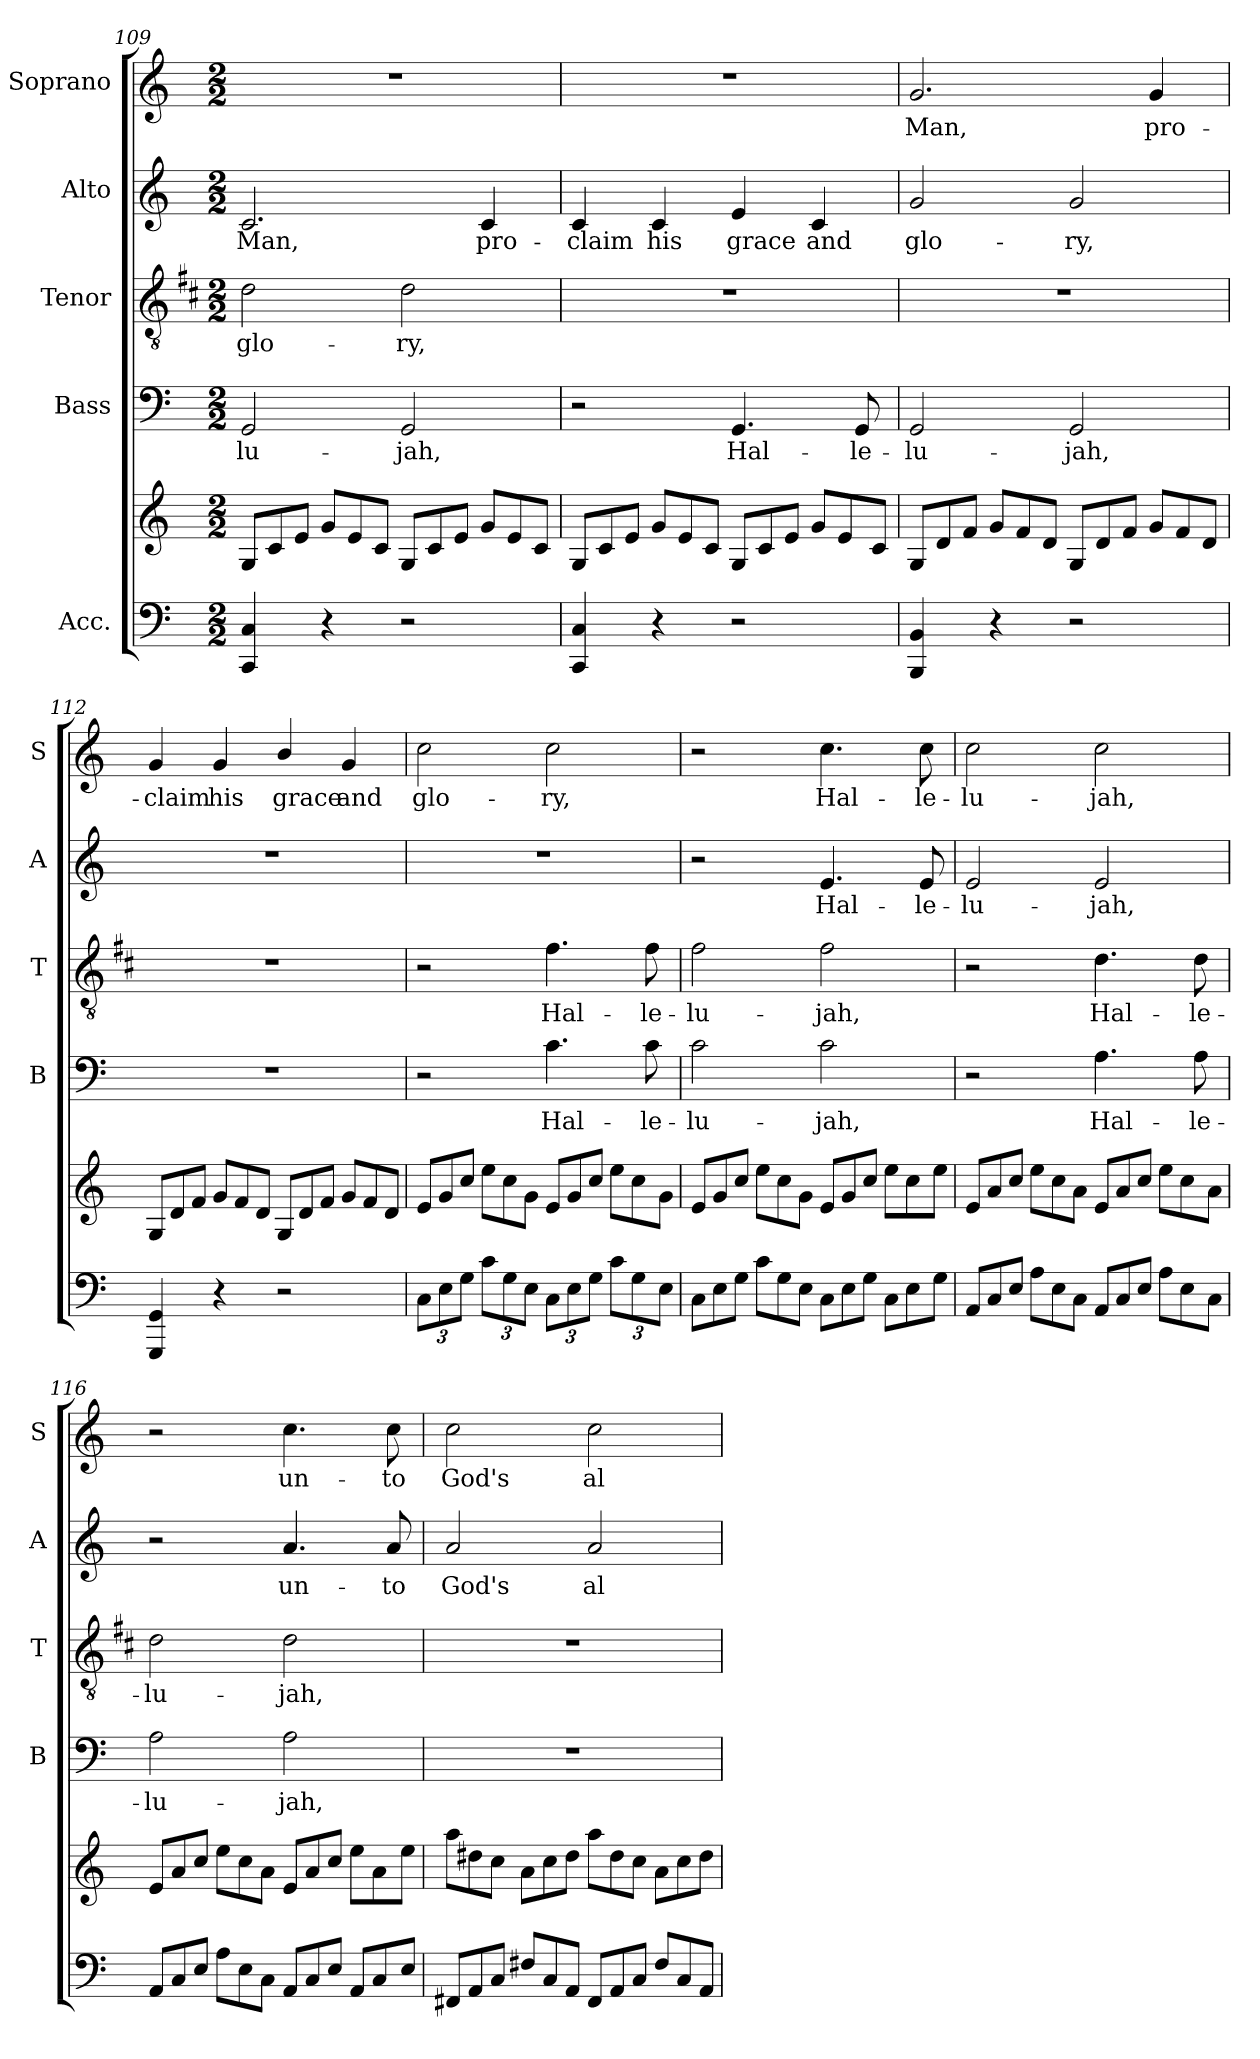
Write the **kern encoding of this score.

**kern	**kern	**kern	**text	**kern	**text	**kern	**text	**kern	**text
*part5	*part5	*part4	*part4	*part3	*part3	*part2	*part2	*part1	*part1
*staff6	*staff5	*staff4	*staff4	*staff3	*staff3	*staff2	*staff2	*staff1	*staff1
*I"Acc.	*	*I"Bass	*	*I"Tenor	*	*I"Alto	*	*I"Soprano	*
*	*	*I'B	*	*I'T	*	*I'A	*	*I'S	*
!!LO:LB:g=z
*clefF4	*clefG2	*clefF4	*	*clefGv2	*	*clefG2	*	*clefG2	*
*	*	*	*	*ITrd1c2	*	*	*	*	*
*k[]	*k[]	*k[]	*	*k[]	*	*k[]	*	*k[]	*
*C:	*C:	*C:	*	*C:	*	*C:	*	*C:	*
*M2/2	*M2/2	*M2/2	*	*M2/2	*	*M2/2	*	*M2/2	*
*	*Xtuplet	*	*	*	*	*	*	*	*
=109	=109	=109	=109	=109	=109	=109	=109	=109	=109
!	!	!	!LO:LY:b	!	!LO:LY:b	!	!LO:LY:b	!	!
4CC/ 4C/	12G/L	2GG/	-lu-	2c\	glo-	2.c/	Man,	1r	.
.	12c/	.	.	.	.	.	.	.	.
.	12e/J	.	.	.	.	.	.	.	.
4r	12g/L	.	.	.	.	.	.	.	.
.	12e/	.	.	.	.	.	.	.	.
.	12c/J	.	.	.	.	.	.	.	.
!	!	!	!LO:LY:b	!	!LO:LY:b	!	!	!	!
2r	12G/L	2GG/	-jah,	2c\	-ry,	.	.	.	.
.	12c/	.	.	.	.	.	.	.	.
.	12e/J	.	.	.	.	.	.	.	.
!	!	!	!	!	!	!	!LO:LY:b	!	!
.	12g/L	.	.	.	.	4c/	pro-	.	.
.	12e/	.	.	.	.	.	.	.	.
.	12c/J	.	.	.	.	.	.	.	.
=110	=110	=110	=110	=110	=110	=110	=110	=110	=110
!	!	!	!	!	!	!	!LO:LY:b	!	!
4CC/ 4C/	12G/L	2r	.	1r	.	4c/	-claim	1r	.
.	12c/	.	.	.	.	.	.	.	.
.	12e/J	.	.	.	.	.	.	.	.
!	!	!	!	!	!	!	!LO:LY:b	!	!
4r	12g/L	.	.	.	.	4c/	his	.	.
.	12e/	.	.	.	.	.	.	.	.
.	12c/J	.	.	.	.	.	.	.	.
!	!	!	!LO:LY:b	!	!	!	!LO:LY:b	!	!
2r	12G/L	4.GG/	Hal-	.	.	4e/	grace	.	.
.	12c/	.	.	.	.	.	.	.	.
.	12e/J	.	.	.	.	.	.	.	.
!	!	!	!	!	!	!	!LO:LY:b	!	!
.	12g/L	.	.	.	.	4c/	and	.	.
.	12e/	.	.	.	.	.	.	.	.
!	!	!	!LO:LY:b	!	!	!	!	!	!
.	.	8GG/	-le-	.	.	.	.	.	.
.	12c/J	.	.	.	.	.	.	.	.
=111	=111	=111	=111	=111	=111	=111	=111	=111	=111
!	!	!	!LO:LY:b	!	!	!	!LO:LY:b	!	!LO:LY:b
4BBB/ 4BB/	12G/L	2GG/	-lu-	1r	.	2g/	glo-	2.g/	Man,
.	12d/	.	.	.	.	.	.	.	.
.	12f/J	.	.	.	.	.	.	.	.
4r	12g/L	.	.	.	.	.	.	.	.
.	12f/	.	.	.	.	.	.	.	.
.	12d/J	.	.	.	.	.	.	.	.
!	!	!	!LO:LY:b	!	!	!	!LO:LY:b	!	!
2r	12G/L	2GG/	-jah,	.	.	2g/	-ry,	.	.
.	12d/	.	.	.	.	.	.	.	.
.	12f/J	.	.	.	.	.	.	.	.
!	!	!	!	!	!	!	!	!	!LO:LY:b
.	12g/L	.	.	.	.	.	.	4g/	pro-
.	12f/	.	.	.	.	.	.	.	.
.	12d/J	.	.	.	.	.	.	.	.
=112	=112	=112	=112	=112	=112	=112	=112	=112	=112
!	!	!	!	!	!	!	!	!	!LO:LY:b
4GGG/ 4GG/	12G/L	1r	.	1r	.	1r	.	4g/	-claim
.	12d/	.	.	.	.	.	.	.	.
.	12f/J	.	.	.	.	.	.	.	.
!	!	!	!	!	!	!	!	!	!LO:LY:b
4r	12g/L	.	.	.	.	.	.	4g/	his
.	12f/	.	.	.	.	.	.	.	.
.	12d/J	.	.	.	.	.	.	.	.
!	!	!	!	!	!	!	!	!	!LO:LY:b
2r	12G/L	.	.	.	.	.	.	4b/	grace
.	12d/	.	.	.	.	.	.	.	.
.	12f/J	.	.	.	.	.	.	.	.
!	!	!	!	!	!	!	!	!	!LO:LY:b
.	12g/L	.	.	.	.	.	.	4g/	and
.	12f/	.	.	.	.	.	.	.	.
.	12d/J	.	.	.	.	.	.	.	.
=113	=113	=113	=113	=113	=113	=113	=113	=113	=113
!	!	!	!	!	!	!	!	!	!LO:LY:b
12C\L	12e/L	2r	.	2r	.	1r	.	2cc\	glo-
12E\	12g/	.	.	.	.	.	.	.	.
12G\J	12cc/J	.	.	.	.	.	.	.	.
12c\L	12ee\L	.	.	.	.	.	.	.	.
12G\	12cc\	.	.	.	.	.	.	.	.
12E\J	12g\J	.	.	.	.	.	.	.	.
!	!	!	!LO:LY:b	!	!LO:LY:b	!	!	!	!LO:LY:b
12C\L	12e/L	4.c\	Hal-	4.e\	Hal-	.	.	2cc\	-ry,
12E\	12g/	.	.	.	.	.	.	.	.
12G\J	12cc/J	.	.	.	.	.	.	.	.
12c\L	12ee\L	.	.	.	.	.	.	.	.
12G\	12cc\	.	.	.	.	.	.	.	.
!	!	!	!LO:LY:b	!	!LO:LY:b	!	!	!	!
.	.	8c\	-le-	8e\	-le-	.	.	.	.
12E\J	12g\J	.	.	.	.	.	.	.	.
!!LO:LB:g=z
=114	=114	=114	=114	=114	=114	=114	=114	=114	=114
*Xtuplet	*	*	*	*	*	*	*	*	*
!	!	!	!LO:LY:b	!	!LO:LY:b	!	!	!	!
12C\L	12e/L	2c\	-lu-	2e\	-lu-	2r	.	2r	.
12E\	12g/	.	.	.	.	.	.	.	.
12G\J	12cc/J	.	.	.	.	.	.	.	.
12c\L	12ee\L	.	.	.	.	.	.	.	.
12G\	12cc\	.	.	.	.	.	.	.	.
12E\J	12g\J	.	.	.	.	.	.	.	.
!	!	!	!LO:LY:b	!	!LO:LY:b	!	!LO:LY:b	!	!LO:LY:b
12C\L	12e/L	2c\	-jah,	2e\	-jah,	4.e/	Hal-	4.cc\	Hal-
12E\	12g/	.	.	.	.	.	.	.	.
12G\J	12cc/J	.	.	.	.	.	.	.	.
12C\L	12ee\L	.	.	.	.	.	.	.	.
12E\	12cc\	.	.	.	.	.	.	.	.
!	!	!	!	!	!	!	!LO:LY:b	!	!LO:LY:b
.	.	.	.	.	.	8e/	-le-	8cc\	-le-
12G\J	12ee\J	.	.	.	.	.	.	.	.
=115	=115	=115	=115	=115	=115	=115	=115	=115	=115
!	!	!	!	!	!	!	!LO:LY:b	!	!LO:LY:b
12AA/L	12e/L	2r	.	2r	.	2e/	-lu-	2cc\	-lu-
12C/	12a/	.	.	.	.	.	.	.	.
12E/J	12cc/J	.	.	.	.	.	.	.	.
12A\L	12ee\L	.	.	.	.	.	.	.	.
12E\	12cc\	.	.	.	.	.	.	.	.
12C\J	12a\J	.	.	.	.	.	.	.	.
!	!	!	!LO:LY:b	!	!LO:LY:b	!	!LO:LY:b	!	!LO:LY:b
12AA/L	12e/L	4.A\	Hal-	4.c\	Hal-	2e/	-jah,	2cc\	-jah,
12C/	12a/	.	.	.	.	.	.	.	.
12E/J	12cc/J	.	.	.	.	.	.	.	.
12A\L	12ee\L	.	.	.	.	.	.	.	.
12E\	12cc\	.	.	.	.	.	.	.	.
!	!	!	!LO:LY:b	!	!LO:LY:b	!	!	!	!
.	.	8A\	-le-	8c\	-le-	.	.	.	.
12C\J	12a\J	.	.	.	.	.	.	.	.
=116	=116	=116	=116	=116	=116	=116	=116	=116	=116
!	!	!	!LO:LY:b	!	!LO:LY:b	!	!	!	!
12AA/L	12e/L	2A\	-lu-	2c\	-lu-	2r	.	2r	.
12C/	12a/	.	.	.	.	.	.	.	.
12E/J	12cc/J	.	.	.	.	.	.	.	.
12A\L	12ee\L	.	.	.	.	.	.	.	.
12E\	12cc\	.	.	.	.	.	.	.	.
12C\J	12a\J	.	.	.	.	.	.	.	.
!	!	!	!LO:LY:b	!	!LO:LY:b	!	!LO:LY:b	!	!LO:LY:b
12AA/L	12e/L	2A\	-jah,	2c\	-jah,	4.a/	un-	4.cc\	un-
12C/	12a/	.	.	.	.	.	.	.	.
12E/J	12cc/J	.	.	.	.	.	.	.	.
12AA/L	12ee\L	.	.	.	.	.	.	.	.
12C/	12a\	.	.	.	.	.	.	.	.
!	!	!	!	!	!	!	!LO:LY:b	!	!LO:LY:b
.	.	.	.	.	.	8a/	-to	8cc\	-to
12E/J	12ee\J	.	.	.	.	.	.	.	.
=117	=117	=117	=117	=117	=117	=117	=117	=117	=117
!	!	!	!	!	!	!	!LO:LY:b	!	!LO:LY:b
12FF#X/L	12aa\L	1r	.	1r	.	2a/	God's	2cc\	God's
12AA/	12dd#X\	.	.	.	.	.	.	.	.
12C/J	12cc\J	.	.	.	.	.	.	.	.
12F#X/L	12a\L	.	.	.	.	.	.	.	.
12C/	12cc\	.	.	.	.	.	.	.	.
12AA/J	12dd#\J	.	.	.	.	.	.	.	.
!	!	!	!	!	!	!	!LO:LY:b	!	!LO:LY:b
12FF#/L	12aa\L	.	.	.	.	2a/	al-	2cc\	al-
12AA/	12dd#\	.	.	.	.	.	.	.	.
12C/J	12cc\J	.	.	.	.	.	.	.	.
12F#/L	12a\L	.	.	.	.	.	.	.	.
12C/	12cc\	.	.	.	.	.	.	.	.
12AA/J	12dd#\J	.	.	.	.	.	.	.	.
=	=	=	=	=	=	=	=	=	=
*-	*-	*-	*-	*-	*-	*-	*-	*-	*-
